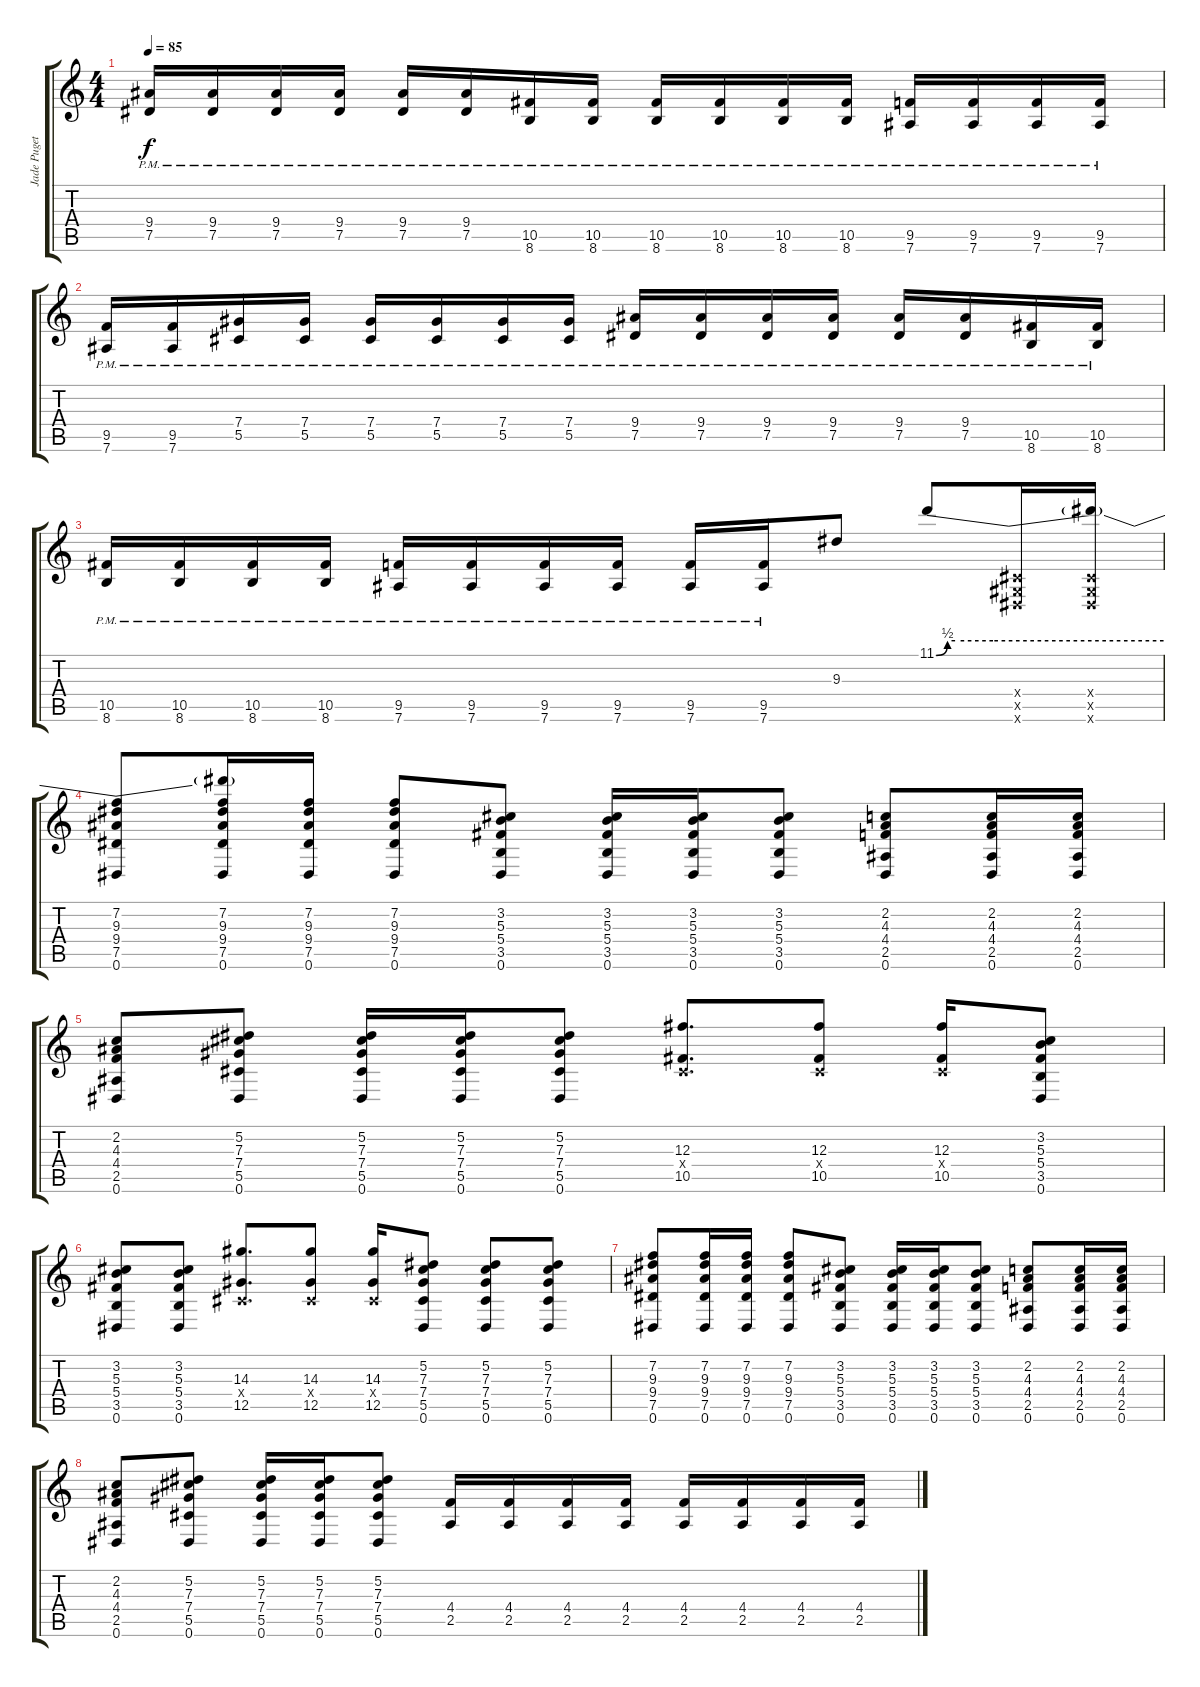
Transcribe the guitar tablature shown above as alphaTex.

\track ("Jade Puget" "Jade Puget") {instrument acousticguitarsteel}
\staff {score tabs}
\tuning (Eb4 Bb3 Gb3 Db3 Ab2 Eb2) {hide}
\ts (4 4)
\tempo 85
\clef g2
\ks c
(9.4{pm} 7.5{pm}).16{dy f} (9.4{pm} 7.5{pm}).16 (9.4{pm} 7.5{pm}).16 (9.4{pm} 7.5{pm}).16 (9.4{pm} 7.5{pm}).16 (9.4{pm} 7.5{pm}).16 (10.5{pm} 8.6{pm}).16 (10.5{pm} 8.6{pm}).16 (10.5{pm} 8.6{pm}).16 (10.5{pm} 8.6{pm}).16 (10.5{pm} 8.6{pm}).16 (10.5{pm} 8.6{pm}).16 (9.5{pm} 7.6{pm}).16 (9.5{pm} 7.6{pm}).16 (9.5{pm} 7.6{pm}).16 (9.5{pm} 7.6{pm}).16 |
(9.5{pm} 7.6{pm}).16 (9.5{pm} 7.6{pm}).16 (7.4{pm} 5.5{pm}).16 (7.4{pm} 5.5{pm}).16 (7.4{pm} 5.5{pm}).16 (7.4{pm} 5.5{pm}).16 (7.4{pm} 5.5{pm}).16 (7.4{pm} 5.5{pm}).16 (9.4{pm} 7.5{pm}).16 (9.4{pm} 7.5{pm}).16 (9.4{pm} 7.5{pm}).16 (9.4{pm} 7.5{pm}).16 (9.4{pm} 7.5{pm}).16 (9.4{pm} 7.5{pm}).16 (10.5{pm} 8.6{pm}).16 (10.5{pm} 8.6{pm}).16 |
(10.5{pm} 8.6{pm}).16 (10.5{pm} 8.6{pm}).16 (10.5{pm} 8.6{pm}).16 (10.5{pm} 8.6{pm}).16 (9.5{pm} 7.6{pm}).16 (9.5{pm} 7.6{pm}).16 (9.5{pm} 7.6{pm}).16 (9.5{pm} 7.6{pm}).16 (9.5{pm} 7.6{pm}).16 (9.5{pm} 7.6{pm}).16 9.3.8 11.1{be (custom 0 0 3 2 5 2 15 2 60 2)}.8 (0.4{x} 0.5{x} 0.6{x}).16 (11.1{t} 0.4{x} 0.5{x} 0.6{x}).16 |
(7.2 9.3 9.4 7.5 0.6).8 (11.1{t} 7.2 9.3 9.4 7.5 0.6).16 (7.2 9.3 9.4 7.5 0.6).16 (7.2 9.3 9.4 7.5 0.6).8 (3.2 5.3 5.4 3.5 0.6).8 (3.2 5.3 5.4 3.5 0.6).16 (3.2 5.3 5.4 3.5 0.6).16 (3.2 5.3 5.4 3.5 0.6).8 (2.2 4.3 4.4 2.5 0.6).8 (2.2 4.3 4.4 2.5 0.6).16 (2.2 4.3 4.4 2.5 0.6).16 |
(2.2 4.3 4.4 2.5 0.6).8 (5.2 7.3 7.4 5.5 0.6).8 (5.2 7.3 7.4 5.5 0.6).16 (5.2 7.3 7.4 5.5 0.6).16 (5.2 7.3 7.4 5.5 0.6).8 (12.3 0.4{x} 10.5).8{d} (12.3 0.4{x} 10.5).8 (12.3 0.4{x} 10.5).16 (3.2 5.3 5.4 3.5 0.6).8 |
(3.2 5.3 5.4 3.5 0.6).8 (3.2 5.3 5.4 3.5 0.6).8 (14.3 0.4{x} 12.5).8{d} (14.3 0.4{x} 12.5).8 (14.3 0.4{x} 12.5).16 (5.2 7.3 7.4 5.5 0.6).8 (5.2 7.3 7.4 5.5 0.6).8 (5.2 7.3 7.4 5.5 0.6).8 |
(7.2 9.3 9.4 7.5 0.6).8 (7.2 9.3 9.4 7.5 0.6).16 (7.2 9.3 9.4 7.5 0.6).16 (7.2 9.3 9.4 7.5 0.6).8 (3.2 5.3 5.4 3.5 0.6).8 (3.2 5.3 5.4 3.5 0.6).16 (3.2 5.3 5.4 3.5 0.6).16 (3.2 5.3 5.4 3.5 0.6).8 (2.2 4.3 4.4 2.5 0.6).8 (2.2 4.3 4.4 2.5 0.6).16 (2.2 4.3 4.4 2.5 0.6).16 |
(2.2 4.3 4.4 2.5 0.6).8 (5.2 7.3 7.4 5.5 0.6).8 (5.2 7.3 7.4 5.5 0.6).16 (5.2 7.3 7.4 5.5 0.6).16 (5.2 7.3 7.4 5.5 0.6).8 (4.4 2.5).16 (4.4 2.5).16 (4.4 2.5).16 (4.4 2.5).16 (4.4 2.5).16 (4.4 2.5).16 (4.4 2.5).16 (4.4 2.5).16
